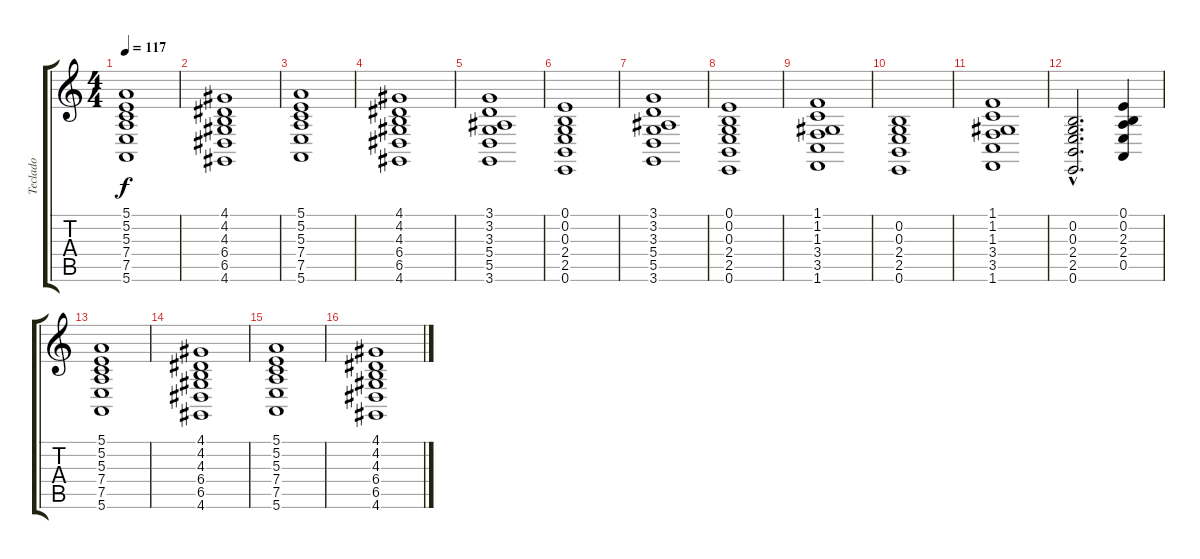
\track ("Teclado" "Teclado") {instrument churchorgan}
\staff {score tabs}
\tuning (E4 B3 G3 D3 A2 E2) {hide}
\ts (4 4)
\tempo 117
\clef g2
\ks c
(5.1 5.2 5.3 7.4 7.5 5.6).1{dy f} |
(4.1 4.2 4.3 6.4 6.5 4.6).1 |
(5.1 5.2 5.3 7.4 7.5 5.6).1 |
(4.1 4.2 4.3 6.4 6.5 4.6).1 |
(3.1 3.2 3.3 5.4 5.5 3.6).1 |
(0.1 0.2 0.3 2.4 2.5 0.6).1 |
(3.1 3.2 3.3 5.4 5.5 3.6).1 |
(0.1 0.2 0.3 2.4 2.5 0.6).1 |
(1.1 1.2 1.3 3.4 3.5 1.6).1 |
(0.2 0.3 2.4 2.5 0.6).1 |
(1.1 1.2 1.3 3.4 3.5 1.6).1 |
(0.2{hac} 0.3{hac} 2.4{hac} 2.5{hac} 0.6{hac}).2{d} (0.1 0.2 2.3 2.4 0.5).4 |
(5.1 5.2 5.3 7.4 7.5 5.6).1 |
(4.1 4.2 4.3 6.4 6.5 4.6).1 |
(5.1 5.2 5.3 7.4 7.5 5.6).1 |
(4.1 4.2 4.3 6.4 6.5 4.6).1
